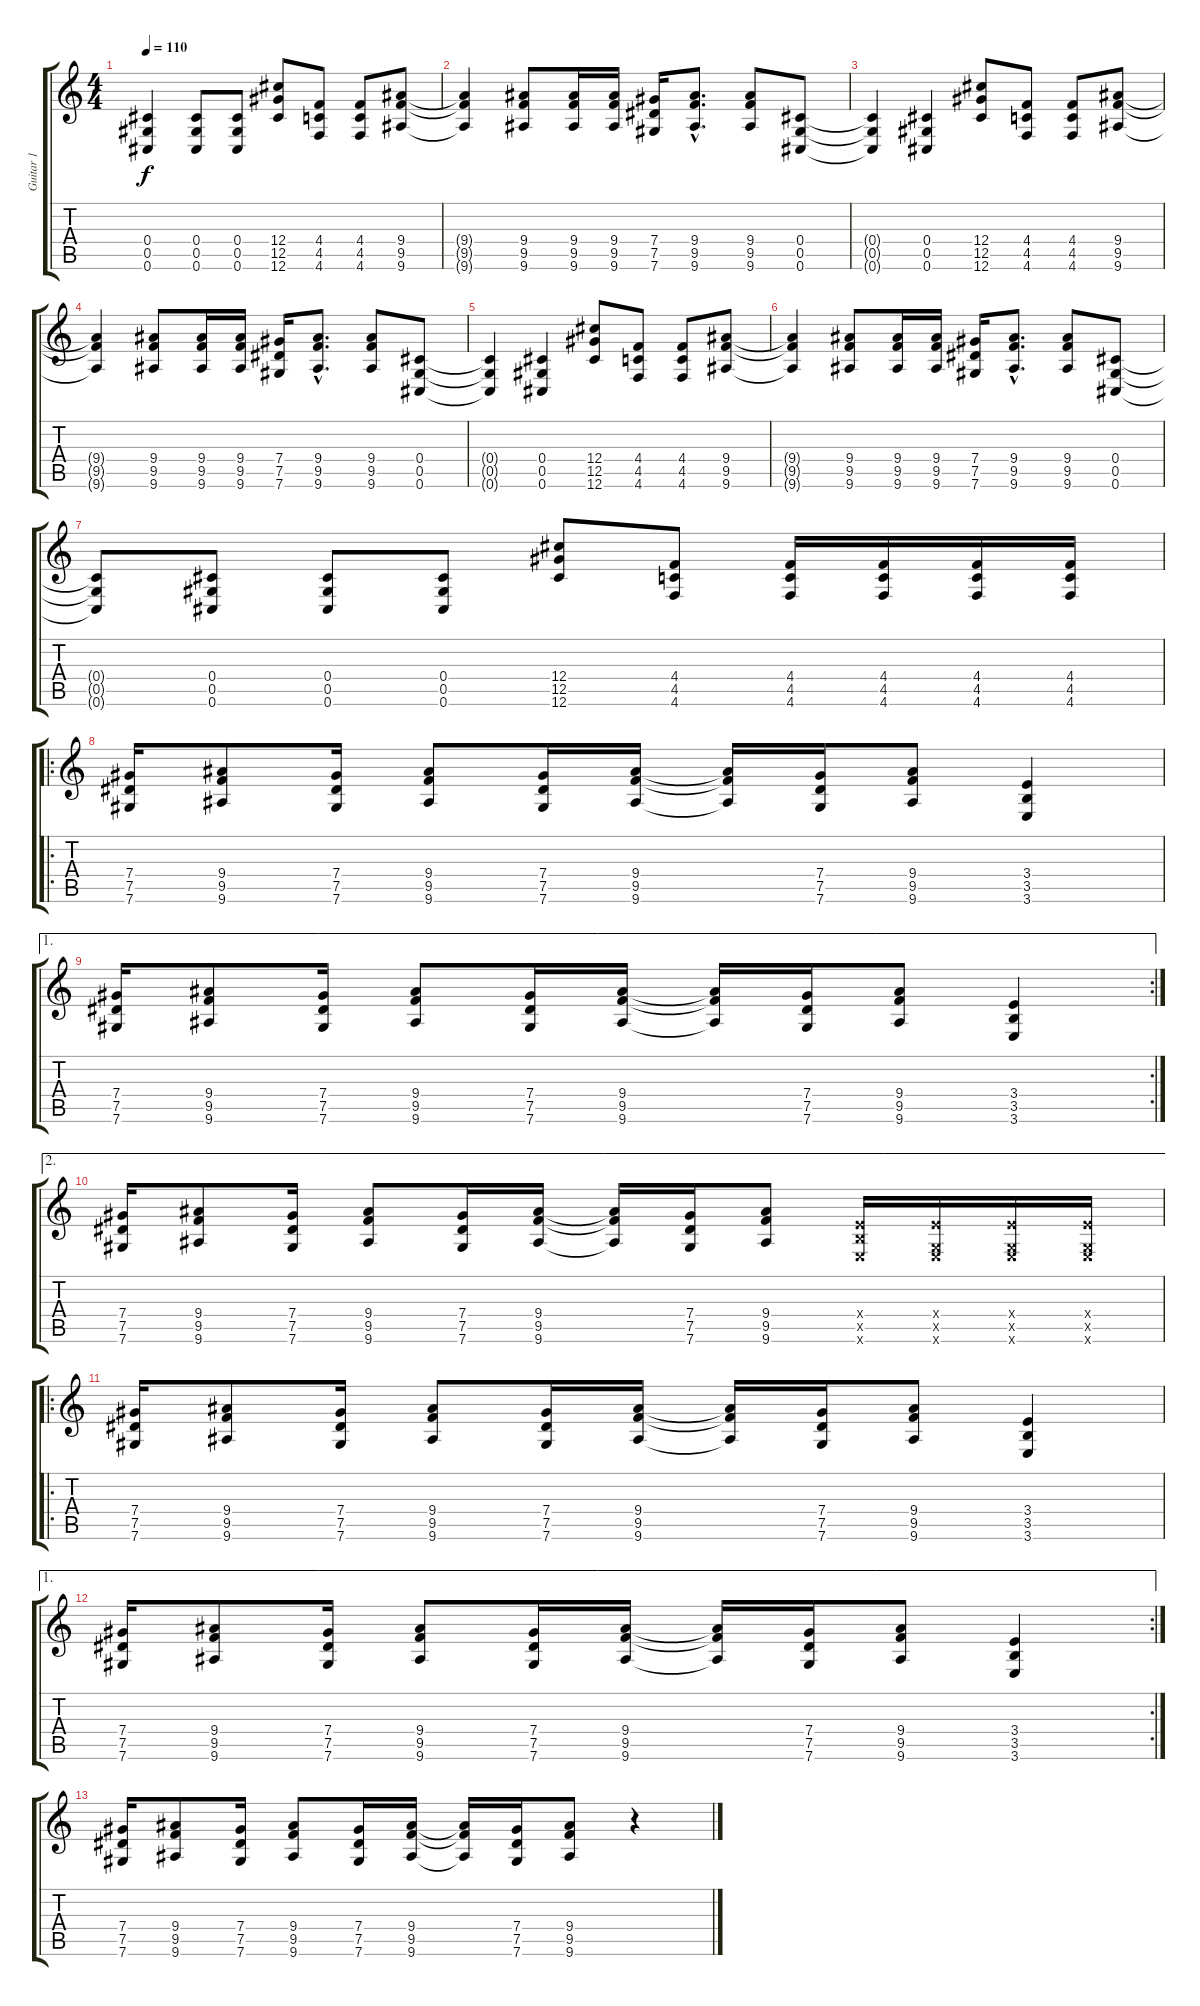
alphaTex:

\track ("Guitar 1" "Guitar 1") {instrument overdrivenguitar}
\staff {score tabs}
\tuning (Eb4 Bb3 Gb3 Db3 Ab2 Db2) {hide}
\ts (4 4)
\tempo 110
\clef g2
\ks c
(0.4 0.5 0.6).4{dy f} (0.4 0.5 0.6).8 (0.4 0.5 0.6).8 (12.4 12.5 12.6).8 (4.4 4.5 4.6).8 (4.4 4.5 4.6).8 (9.4 9.5 9.6).8 |
(9.4{t} 9.5{t} 9.6{t}).4 (9.4 9.5 9.6).8 (9.4 9.5 9.6).16 (9.4 9.5 9.6).16 (7.4 7.5 7.6).16 (9.4{hac} 9.5{hac} 9.6{hac}).8{d} (9.4 9.5 9.6).8 (0.4 0.5 0.6).8 |
(0.4{t} 0.5{t} 0.6{t}).4 (0.4 0.5 0.6).4 (12.4 12.5 12.6).8 (4.4 4.5 4.6).8 (4.4 4.5 4.6).8 (9.4 9.5 9.6).8 |
(9.4{t} 9.5{t} 9.6{t}).4 (9.4 9.5 9.6).8 (9.4 9.5 9.6).16 (9.4 9.5 9.6).16 (7.4 7.5 7.6).16 (9.4{hac} 9.5{hac} 9.6{hac}).8{d} (9.4 9.5 9.6).8 (0.4 0.5 0.6).8 |
(0.4{t} 0.5{t} 0.6{t}).4 (0.4 0.5 0.6).4 (12.4 12.5 12.6).8 (4.4 4.5 4.6).8 (4.4 4.5 4.6).8 (9.4 9.5 9.6).8 |
(9.4{t} 9.5{t} 9.6{t}).4 (9.4 9.5 9.6).8 (9.4 9.5 9.6).16 (9.4 9.5 9.6).16 (7.4 7.5 7.6).16 (9.4{hac} 9.5{hac} 9.6{hac}).8{d} (9.4 9.5 9.6).8 (0.4 0.5 0.6).8 |
(0.4{t} 0.5{t} 0.6{t}).8 (0.4 0.5 0.6).8 (0.4 0.5 0.6).8 (0.4 0.5 0.6).8 (12.4 12.5 12.6).8 (4.4 4.5 4.6).8 (4.4 4.5 4.6).16 (4.4 4.5 4.6).16 (4.4 4.5 4.6).16 (4.4 4.5 4.6).16 |
\ro
(7.4 7.5 7.6).16 (9.4 9.5 9.6).8 (7.4 7.5 7.6).16 (9.4 9.5 9.6).8 (7.4 7.5 7.6).16 (9.4 9.5 9.6).16 (9.4{t} 9.5{t} 9.6{t}).16 (7.4 7.5 7.6).16 (9.4 9.5 9.6).8 (3.4 3.5 3.6).4 |
\ae 1
\rc 2
(7.4 7.5 7.6).16 (9.4 9.5 9.6).8 (7.4 7.5 7.6).16 (9.4 9.5 9.6).8 (7.4 7.5 7.6).16 (9.4 9.5 9.6).16 (9.4{t} 9.5{t} 9.6{t}).16 (7.4 7.5 7.6).16 (9.4 9.5 9.6).8 (3.4 3.5 3.6).4 |
\ae 2
(7.4 7.5 7.6).16 (9.4 9.5 9.6).8 (7.4 7.5 7.6).16 (9.4 9.5 9.6).8 (7.4 7.5 7.6).16 (9.4 9.5 9.6).16 (9.4{t} 9.5{t} 9.6{t}).16 (7.4 7.5 7.6).16 (9.4 9.5 9.6).8 (3.4{x} 3.5{x} 3.6{x}).16 (3.4{x} 0.5{x} 3.6{x}).16 (3.4{x} 0.5{x} 3.6{x}).16 (3.4{x} 0.5{x} 3.6{x}).16 |
\ro
(7.4 7.5 7.6).16 (9.4 9.5 9.6).8 (7.4 7.5 7.6).16 (9.4 9.5 9.6).8 (7.4 7.5 7.6).16 (9.4 9.5 9.6).16 (9.4{t} 9.5{t} 9.6{t}).16 (7.4 7.5 7.6).16 (9.4 9.5 9.6).8 (3.4 3.5 3.6).4 |
\ae 1
\rc 2
(7.4 7.5 7.6).16 (9.4 9.5 9.6).8 (7.4 7.5 7.6).16 (9.4 9.5 9.6).8 (7.4 7.5 7.6).16 (9.4 9.5 9.6).16 (9.4{t} 9.5{t} 9.6{t}).16 (7.4 7.5 7.6).16 (9.4 9.5 9.6).8 (3.4 3.5 3.6).4 |
(7.4 7.5 7.6).16 (9.4 9.5 9.6).8 (7.4 7.5 7.6).16 (9.4 9.5 9.6).8 (7.4 7.5 7.6).16 (9.4 9.5 9.6).16 (9.4{t} 9.5{t} 9.6{t}).16 (7.4 7.5 7.6).16 (9.4 9.5 9.6).8 r.4
